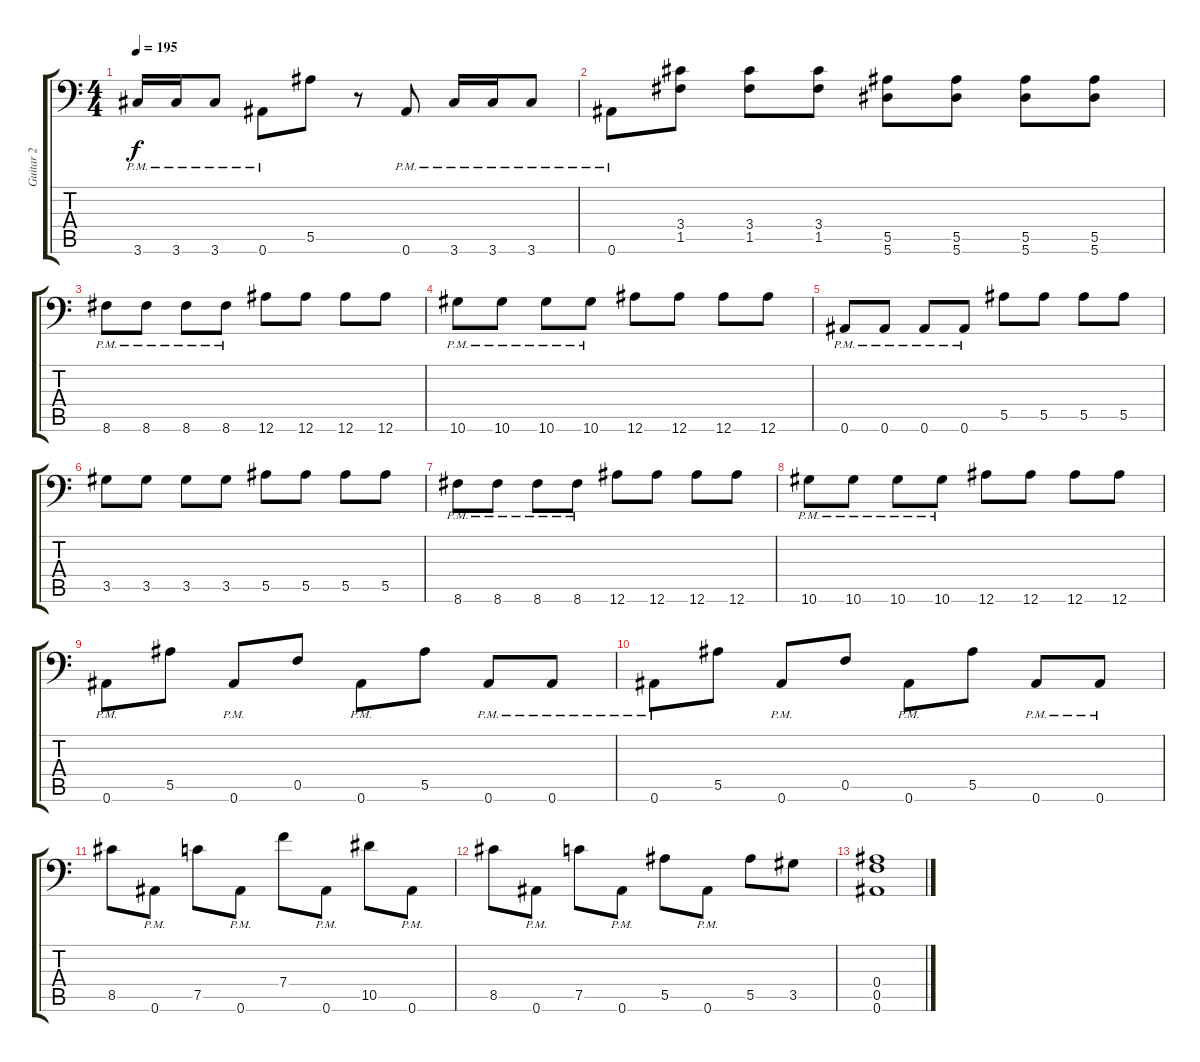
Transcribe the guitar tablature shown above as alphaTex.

\track ("Guitar 2" "Guitar 2") {instrument distortionguitar}
\staff {score tabs}
\tuning (C4 G3 Eb3 Bb2 F2 Bb1) {hide}
\ts (4 4)
\tempo 195
\clef f4
\ks c
3.6{pm}.16{dy f} 3.6{pm}.16 3.6{pm}.8 0.6{pm}.8 5.5.8 r.8 0.6{pm}.8 3.6{pm}.16 3.6{pm}.16 3.6{pm}.8 |
0.6{pm}.8 (3.4 1.5).8 (3.4 1.5).8 (3.4 1.5).8 (5.5 5.6).8 (5.5 5.6).8 (5.5 5.6).8 (5.5 5.6).8 |
8.6{pm}.8 8.6{pm}.8 8.6{pm}.8 8.6{pm}.8 12.6.8 12.6.8 12.6.8 12.6.8 |
10.6{pm}.8 10.6{pm}.8 10.6{pm}.8 10.6{pm}.8 12.6.8 12.6.8 12.6.8 12.6.8 |
0.6{pm}.8 0.6{pm}.8 0.6{pm}.8 0.6{pm}.8 5.5.8 5.5.8 5.5.8 5.5.8 |
3.5.8 3.5.8 3.5.8 3.5.8 5.5.8 5.5.8 5.5.8 5.5.8 |
8.6{pm}.8 8.6{pm}.8 8.6{pm}.8 8.6{pm}.8 12.6.8 12.6.8 12.6.8 12.6.8 |
10.6{pm}.8 10.6{pm}.8 10.6{pm}.8 10.6{pm}.8 12.6.8 12.6.8 12.6.8 12.6.8 |
0.6{pm}.8 5.5.8 0.6{pm}.8 0.5.8 0.6{pm}.8 5.5.8 0.6{pm}.8 0.6{pm}.8 |
0.6{pm}.8 5.5.8 0.6{pm}.8 0.5.8 0.6{pm}.8 5.5.8 0.6{pm}.8 0.6{pm}.8 |
8.5.8 0.6{pm}.8 7.5.8 0.6{pm}.8 7.4.8 0.6{pm}.8 10.5.8 0.6{pm}.8 |
8.5.8 0.6{pm}.8 7.5.8 0.6{pm}.8 5.5.8 0.6{pm}.8 5.5.8 3.5.8 |
(0.4 0.5 0.6).1{volume 0}
